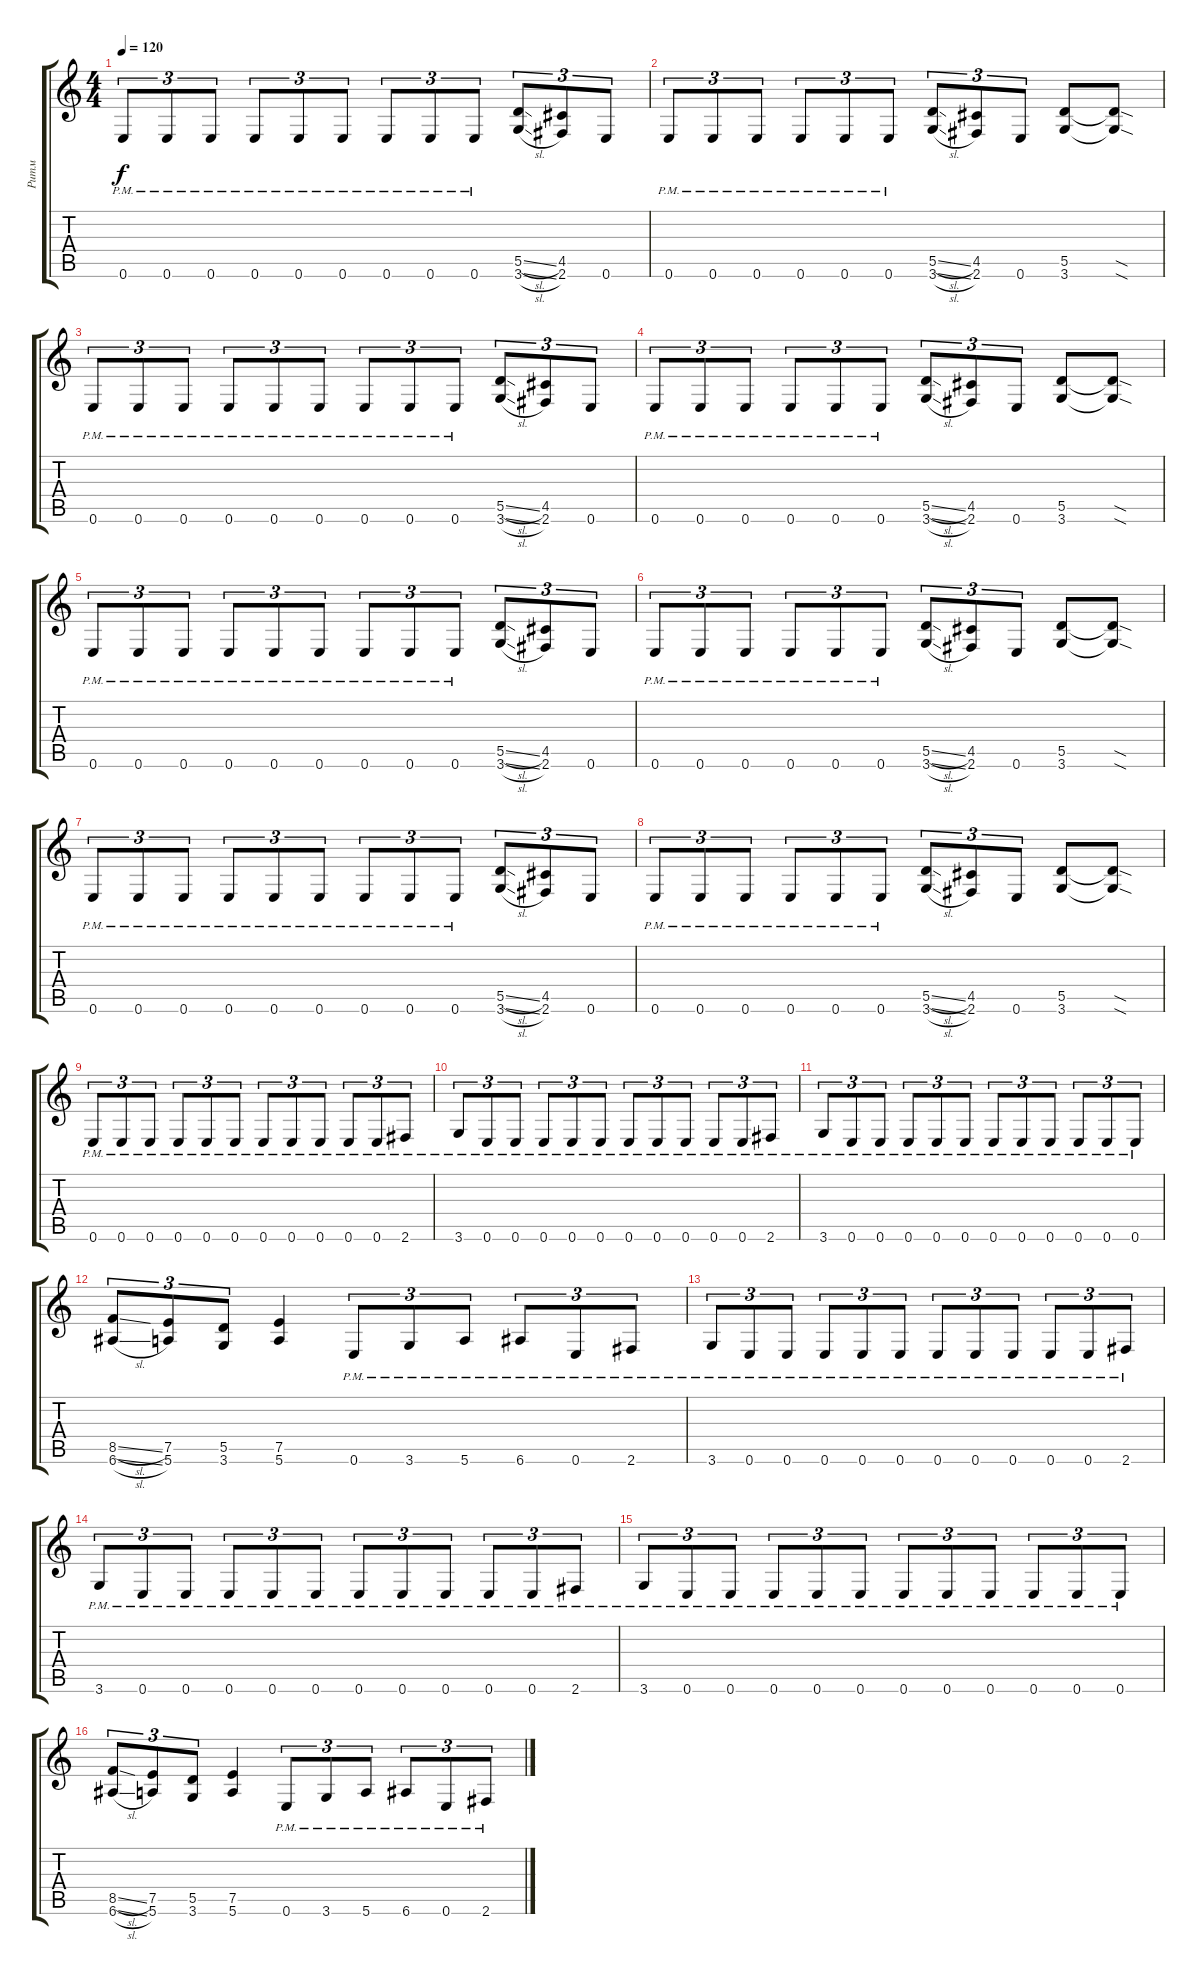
\track ("Ритм" "Ритм") {instrument distortionguitar}
\staff {score tabs}
\tuning (E4 B3 G3 D3 A2 E2) {hide}
\ts (4 4)
\tempo 120
\clef g2
\ks c
0.6{pm}.8{tu (3 2) dy f} 0.6{pm}.8{tu (3 2)} 0.6{pm}.8{tu (3 2)} 0.6{pm}.8{tu (3 2)} 0.6{pm}.8{tu (3 2)} 0.6{pm}.8{tu (3 2)} 0.6{pm}.8{tu (3 2)} 0.6{pm}.8{tu (3 2)} 0.6{pm}.8{tu (3 2)} (5.5{sl} 3.6{sl}).8{tu (3 2)} (4.5 2.6).8{tu (3 2)} 0.6.8{tu (3 2)} |
0.6{pm}.8{tu (3 2)} 0.6{pm}.8{tu (3 2)} 0.6{pm}.8{tu (3 2)} 0.6{pm}.8{tu (3 2)} 0.6{pm}.8{tu (3 2)} 0.6{pm}.8{tu (3 2)} (5.5{sl} 3.6{sl}).8{tu (3 2)} (4.5 2.6).8{tu (3 2)} 0.6.8{tu (3 2)} (5.5 3.6).8 (5.5{sod t} 3.6{sod t}).8 |
0.6{pm}.8{tu (3 2)} 0.6{pm}.8{tu (3 2)} 0.6{pm}.8{tu (3 2)} 0.6{pm}.8{tu (3 2)} 0.6{pm}.8{tu (3 2)} 0.6{pm}.8{tu (3 2)} 0.6{pm}.8{tu (3 2)} 0.6{pm}.8{tu (3 2)} 0.6{pm}.8{tu (3 2)} (5.5{sl} 3.6{sl}).8{tu (3 2)} (4.5 2.6).8{tu (3 2)} 0.6.8{tu (3 2)} |
0.6{pm}.8{tu (3 2)} 0.6{pm}.8{tu (3 2)} 0.6{pm}.8{tu (3 2)} 0.6{pm}.8{tu (3 2)} 0.6{pm}.8{tu (3 2)} 0.6{pm}.8{tu (3 2)} (5.5{sl} 3.6{sl}).8{tu (3 2)} (4.5 2.6).8{tu (3 2)} 0.6.8{tu (3 2)} (5.5 3.6).8 (5.5{sod t} 3.6{sod t}).8 |
0.6{pm}.8{tu (3 2)} 0.6{pm}.8{tu (3 2)} 0.6{pm}.8{tu (3 2)} 0.6{pm}.8{tu (3 2)} 0.6{pm}.8{tu (3 2)} 0.6{pm}.8{tu (3 2)} 0.6{pm}.8{tu (3 2)} 0.6{pm}.8{tu (3 2)} 0.6{pm}.8{tu (3 2)} (5.5{sl} 3.6{sl}).8{tu (3 2)} (4.5 2.6).8{tu (3 2)} 0.6.8{tu (3 2)} |
0.6{pm}.8{tu (3 2)} 0.6{pm}.8{tu (3 2)} 0.6{pm}.8{tu (3 2)} 0.6{pm}.8{tu (3 2)} 0.6{pm}.8{tu (3 2)} 0.6{pm}.8{tu (3 2)} (5.5{sl} 3.6{sl}).8{tu (3 2)} (4.5 2.6).8{tu (3 2)} 0.6.8{tu (3 2)} (5.5 3.6).8 (5.5{sod t} 3.6{sod t}).8 |
0.6{pm}.8{tu (3 2)} 0.6{pm}.8{tu (3 2)} 0.6{pm}.8{tu (3 2)} 0.6{pm}.8{tu (3 2)} 0.6{pm}.8{tu (3 2)} 0.6{pm}.8{tu (3 2)} 0.6{pm}.8{tu (3 2)} 0.6{pm}.8{tu (3 2)} 0.6{pm}.8{tu (3 2)} (5.5{sl} 3.6{sl}).8{tu (3 2)} (4.5 2.6).8{tu (3 2)} 0.6.8{tu (3 2)} |
0.6{pm}.8{tu (3 2)} 0.6{pm}.8{tu (3 2)} 0.6{pm}.8{tu (3 2)} 0.6{pm}.8{tu (3 2)} 0.6{pm}.8{tu (3 2)} 0.6{pm}.8{tu (3 2)} (5.5{sl} 3.6{sl}).8{tu (3 2)} (4.5 2.6).8{tu (3 2)} 0.6.8{tu (3 2)} (5.5 3.6).8 (5.5{sod t} 3.6{sod t}).8 |
0.6{pm}.8{tu (3 2)} 0.6{pm}.8{tu (3 2)} 0.6{pm}.8{tu (3 2)} 0.6{pm}.8{tu (3 2)} 0.6{pm}.8{tu (3 2)} 0.6{pm}.8{tu (3 2)} 0.6{pm}.8{tu (3 2)} 0.6{pm}.8{tu (3 2)} 0.6{pm}.8{tu (3 2)} 0.6{pm}.8{tu (3 2)} 0.6{pm}.8{tu (3 2)} 2.6{pm}.8{tu (3 2)} |
3.6{pm}.8{tu (3 2)} 0.6{pm}.8{tu (3 2)} 0.6{pm}.8{tu (3 2)} 0.6{pm}.8{tu (3 2)} 0.6{pm}.8{tu (3 2)} 0.6{pm}.8{tu (3 2)} 0.6{pm}.8{tu (3 2)} 0.6{pm}.8{tu (3 2)} 0.6{pm}.8{tu (3 2)} 0.6{pm}.8{tu (3 2)} 0.6{pm}.8{tu (3 2)} 2.6{pm}.8{tu (3 2)} |
3.6{pm}.8{tu (3 2)} 0.6{pm}.8{tu (3 2)} 0.6{pm}.8{tu (3 2)} 0.6{pm}.8{tu (3 2)} 0.6{pm}.8{tu (3 2)} 0.6{pm}.8{tu (3 2)} 0.6{pm}.8{tu (3 2)} 0.6{pm}.8{tu (3 2)} 0.6{pm}.8{tu (3 2)} 0.6{pm}.8{tu (3 2)} 0.6{pm}.8{tu (3 2)} 0.6{pm}.8{tu (3 2)} |
(8.5{sl} 6.6{sl}).8{tu (3 2)} (7.5 5.6).8{tu (3 2)} (5.5 3.6).8{tu (3 2)} (7.5 5.6).4 0.6{pm}.8{tu (3 2)} 3.6{pm}.8{tu (3 2)} 5.6{pm}.8{tu (3 2)} 6.6{pm}.8{tu (3 2)} 0.6{pm}.8{tu (3 2)} 2.6{pm}.8{tu (3 2)} |
3.6{pm}.8{tu (3 2)} 0.6{pm}.8{tu (3 2)} 0.6{pm}.8{tu (3 2)} 0.6{pm}.8{tu (3 2)} 0.6{pm}.8{tu (3 2)} 0.6{pm}.8{tu (3 2)} 0.6{pm}.8{tu (3 2)} 0.6{pm}.8{tu (3 2)} 0.6{pm}.8{tu (3 2)} 0.6{pm}.8{tu (3 2)} 0.6{pm}.8{tu (3 2)} 2.6{pm}.8{tu (3 2)} |
3.6{pm}.8{tu (3 2)} 0.6{pm}.8{tu (3 2)} 0.6{pm}.8{tu (3 2)} 0.6{pm}.8{tu (3 2)} 0.6{pm}.8{tu (3 2)} 0.6{pm}.8{tu (3 2)} 0.6{pm}.8{tu (3 2)} 0.6{pm}.8{tu (3 2)} 0.6{pm}.8{tu (3 2)} 0.6{pm}.8{tu (3 2)} 0.6{pm}.8{tu (3 2)} 2.6{pm}.8{tu (3 2)} |
3.6{pm}.8{tu (3 2)} 0.6{pm}.8{tu (3 2)} 0.6{pm}.8{tu (3 2)} 0.6{pm}.8{tu (3 2)} 0.6{pm}.8{tu (3 2)} 0.6{pm}.8{tu (3 2)} 0.6{pm}.8{tu (3 2)} 0.6{pm}.8{tu (3 2)} 0.6{pm}.8{tu (3 2)} 0.6{pm}.8{tu (3 2)} 0.6{pm}.8{tu (3 2)} 0.6{pm}.8{tu (3 2)} |
(8.5{sl} 6.6{sl}).8{tu (3 2)} (7.5 5.6).8{tu (3 2)} (5.5 3.6).8{tu (3 2)} (7.5 5.6).4 0.6{pm}.8{tu (3 2)} 3.6{pm}.8{tu (3 2)} 5.6{pm}.8{tu (3 2)} 6.6{pm}.8{tu (3 2)} 0.6{pm}.8{tu (3 2)} 2.6{pm}.8{tu (3 2)}
